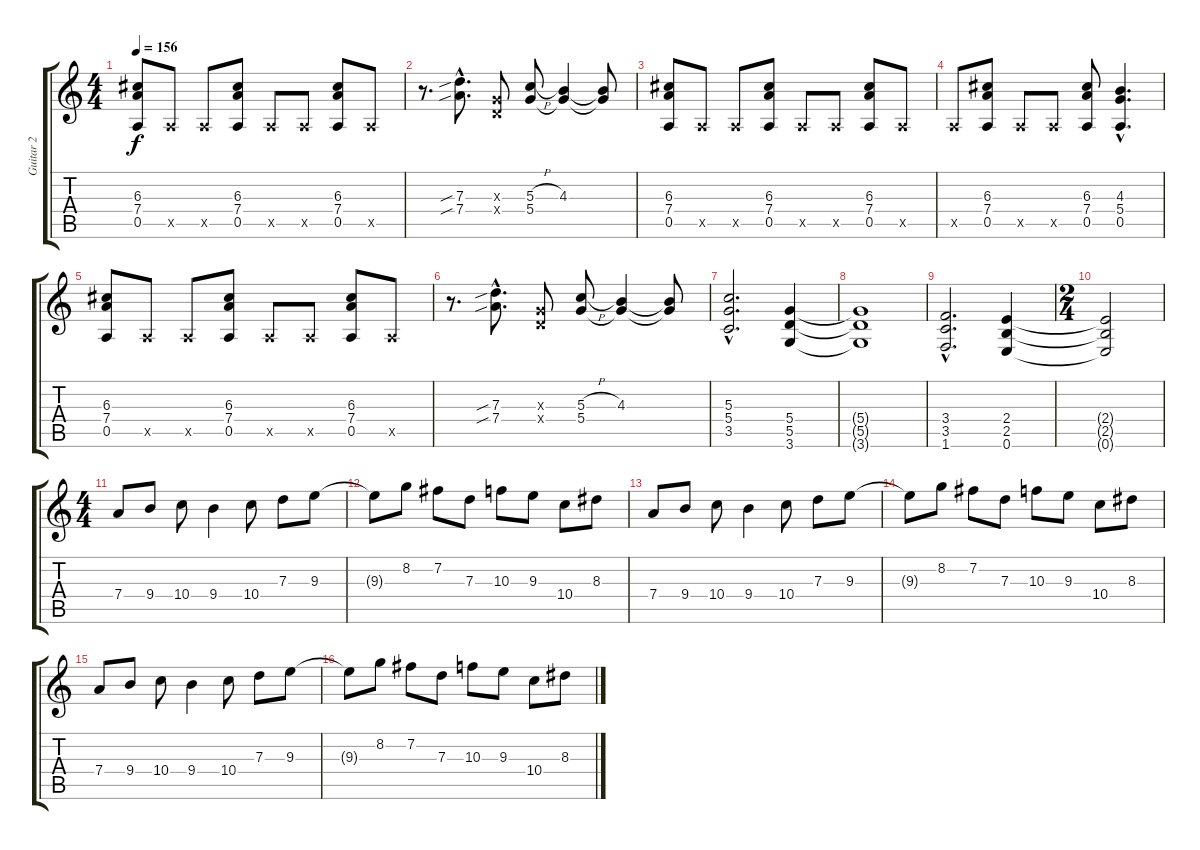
\track ("Guitar 2" "Guitar 2") {instrument overdrivenguitar}
\staff {score tabs}
\tuning (E4 B3 G3 D3 A2 E2) {hide}
\ts (4 4)
\tempo 156
\clef g2
\ks c
(6.3 7.4 0.5).8{dy f} 0.5{x}.8 0.5{x}.8 (6.3 7.4 0.5).8 0.5{x}.8 0.5{x}.8 (6.3 7.4 0.5).8 0.5{x}.8 |
r.8{d} (7.3{sib hac} 7.4{sib hac}).8{d} (0.3{x} 0.4{x}).8 (5.3{h} 5.4).8 (4.3 5.4{t}).4 (4.3{t} 5.4{t}).8 |
(6.3 7.4 0.5).8 0.5{x}.8 0.5{x}.8 (6.3 7.4 0.5).8 0.5{x}.8 0.5{x}.8 (6.3 7.4 0.5).8 0.5{x}.8 |
0.5{x}.8 (6.3 7.4 0.5).8 0.5{x}.8 0.5{x}.8 (6.3 7.4 0.5).8 (4.3{hac} 5.4{hac} 0.5{hac}).4{d} |
(6.3 7.4 0.5).8 0.5{x}.8 0.5{x}.8 (6.3 7.4 0.5).8 0.5{x}.8 0.5{x}.8 (6.3 7.4 0.5).8 0.5{x}.8 |
r.8{d} (7.3{sib hac} 7.4{sib hac}).8{d} (0.3{x} 0.4{x}).8 (5.3{h} 5.4).8 (4.3 5.4{t}).4 (4.3{t} 5.4{t}).8 |
(5.3{hac} 5.4{hac} 3.5{hac}).2{d} (5.4 5.5 3.6).4 |
(5.4{t} 5.5{t} 3.6{t}).1 |
(3.4{hac} 3.5{hac} 1.6{hac}).2{d} (2.4 2.5 0.6).4 |
\ts (2 4)
(2.4{t} 2.5{t} 0.6{t}).2 |
\ts (4 4)
7.4.8 9.4.8 10.4.8 9.4.4 10.4.8 7.3.8 9.3.8 |
9.3{t}.8 8.2.8 7.2.8 7.3.8 10.3.8 9.3.8 10.4.8 8.3.8 |
7.4.8 9.4.8 10.4.8 9.4.4 10.4.8 7.3.8 9.3.8 |
9.3{t}.8 8.2.8 7.2.8 7.3.8 10.3.8 9.3.8 10.4.8 8.3.8 |
7.4.8 9.4.8 10.4.8 9.4.4 10.4.8 7.3.8 9.3.8 |
9.3{t}.8 8.2.8 7.2.8 7.3.8 10.3.8 9.3.8 10.4.8 8.3.8
